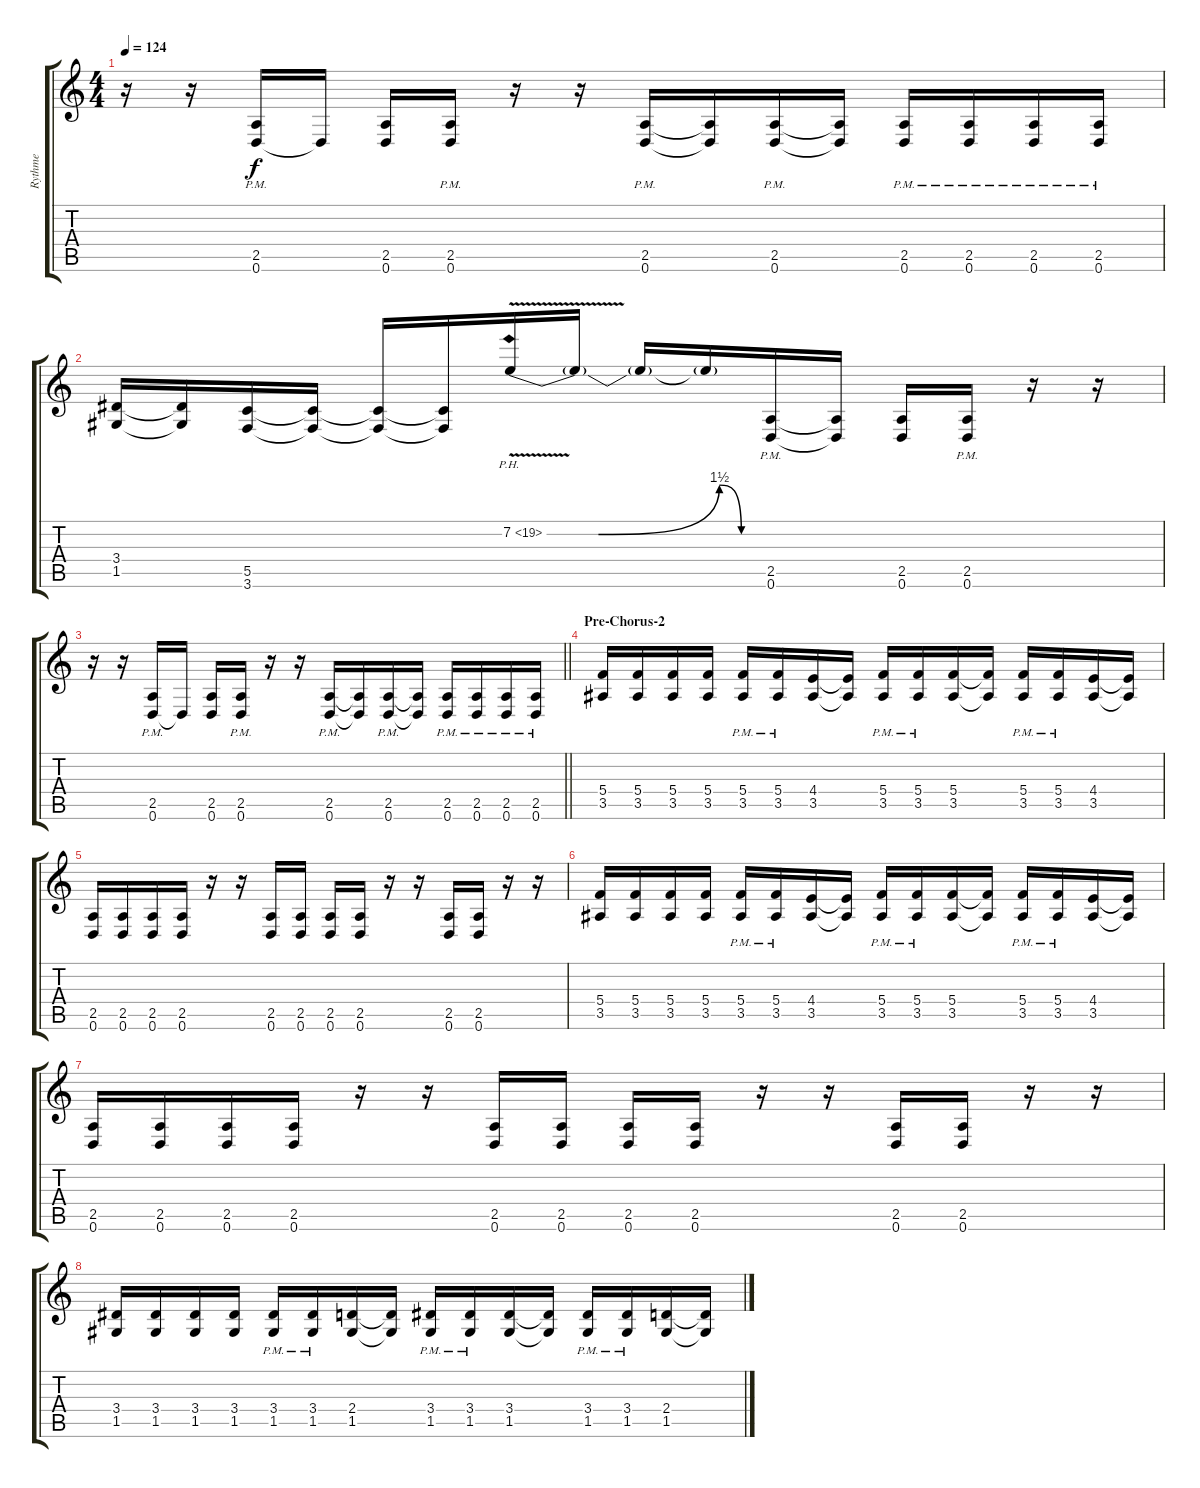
\track ("Rythme" "Rythme") {instrument distortionguitar}
\staff {score tabs}
\tuning (D4 A3 F3 C3 G2 D2) {hide}
\ts (4 4)
\tempo 124
\clef g2
\ks c
r.16{dy f} r.16 (2.5{pm} 0.6{pm}).16 0.6{t}.16 (2.5 0.6).16 (2.5{pm} 0.6{pm}).16 r.16 r.16 (2.5{pm} 0.6{pm}).16 (2.5{t} 0.6{t}).16 (2.5{pm} 0.6{pm}).16 (2.5{t} 0.6{t}).16 (2.5{pm} 0.6{pm}).16 (2.5{pm} 0.6{pm}).16 (2.5{pm} 0.6{pm}).16 (2.5{pm} 0.6{pm}).16 |
(3.4 1.5).16 (3.4{t} 1.5{t}).16 (5.5 3.6).16 (5.5{t} 3.6{t}).16 (5.5{t} 3.6{t}).16 (5.5{t} 3.6{t}).16 7.2{be (custom 0 0 14 0 47 6 53 0 60 0) ph 12 v}.16 7.2{t}.16 7.2{t}.16 7.2{t}.16 (2.5{pm} 0.6{pm}).16 (2.5{t} 0.6{t}).16 (2.5 0.6).16 (2.5{pm} 0.6{pm}).16 r.16 r.16 |
\barLineRight lightlight
r.16 r.16 (2.5{pm} 0.6{pm}).16 0.6{t}.16 (2.5 0.6).16 (2.5{pm} 0.6{pm}).16 r.16 r.16 (2.5{pm} 0.6{pm}).16 (2.5{t} 0.6{t}).16 (2.5{pm} 0.6{pm}).16 (2.5{t} 0.6{t}).16 (2.5{pm} 0.6{pm}).16 (2.5{pm} 0.6{pm}).16 (2.5{pm} 0.6{pm}).16 (2.5{pm} 0.6{pm}).16 |
\section ("" "Pre-Chorus-2")
(5.4 3.5).16 (5.4 3.5).16 (5.4 3.5).16 (5.4 3.5).16 (5.4{pm} 3.5{pm}).16 (5.4{pm} 3.5{pm}).16 (4.4 3.5).16 (4.4{t} 3.5{t}).16 (5.4{pm} 3.5{pm}).16 (5.4{pm} 3.5{pm}).16 (5.4 3.5).16 (5.4{t} 3.5{t}).16 (5.4{pm} 3.5{pm}).16 (5.4{pm} 3.5{pm}).16 (4.4 3.5).16 (4.4{t} 3.5{t}).16 |
(2.5 0.6).16 (2.5 0.6).16 (2.5 0.6).16 (2.5 0.6).16 r.16 r.16 (2.5 0.6).16 (2.5 0.6).16 (2.5 0.6).16 (2.5 0.6).16 r.16 r.16 (2.5 0.6).16 (2.5 0.6).16 r.16 r.16 |
(5.4 3.5).16 (5.4 3.5).16 (5.4 3.5).16 (5.4 3.5).16 (5.4{pm} 3.5{pm}).16 (5.4{pm} 3.5{pm}).16 (4.4 3.5).16 (4.4{t} 3.5{t}).16 (5.4{pm} 3.5{pm}).16 (5.4{pm} 3.5{pm}).16 (5.4 3.5).16 (5.4{t} 3.5{t}).16 (5.4{pm} 3.5{pm}).16 (5.4{pm} 3.5{pm}).16 (4.4 3.5).16 (4.4{t} 3.5{t}).16 |
(2.5 0.6).16 (2.5 0.6).16 (2.5 0.6).16 (2.5 0.6).16 r.16 r.16 (2.5 0.6).16 (2.5 0.6).16 (2.5 0.6).16 (2.5 0.6).16 r.16 r.16 (2.5 0.6).16 (2.5 0.6).16 r.16 r.16 |
(3.4 1.5).16 (3.4 1.5).16 (3.4 1.5).16 (3.4 1.5).16 (3.4{pm} 1.5{pm}).16 (3.4{pm} 1.5{pm}).16 (2.4 1.5).16 (2.4{t} 1.5{t}).16 (3.4{pm} 1.5{pm}).16 (3.4{pm} 1.5{pm}).16 (3.4 1.5).16 (3.4{t} 1.5{t}).16 (3.4{pm} 1.5{pm}).16 (3.4{pm} 1.5{pm}).16 (2.4 1.5).16 (2.4{t} 1.5{t}).16
